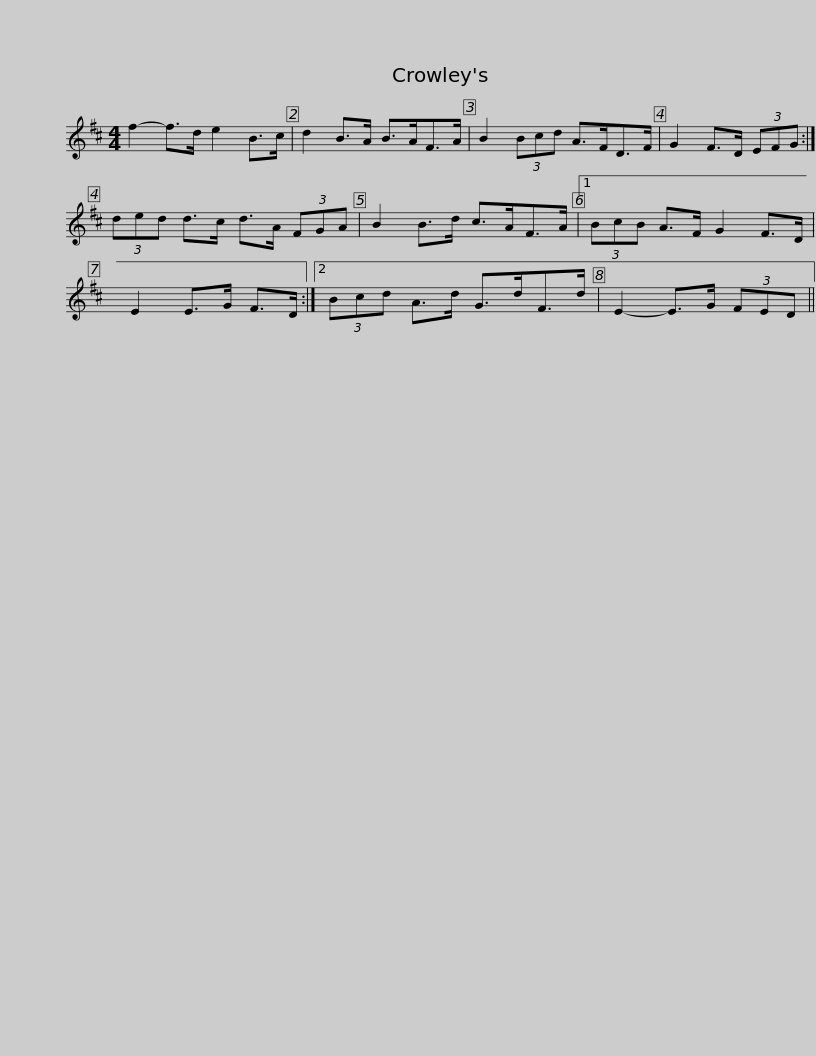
X:1
L:1/8
M:4/4
I:linebreak $
K:D
V:1 treble
V:1
 f2- f>d e2 B>c | d2 B>A B>AF>A | B2 (3Bcd A>FD>F | G2 F>D (3EFG :| (3ded d>c d>A (3FGA |$ %5
 B2 B>d c>AF>A |1 (3BcB A>F G2 F>D | E2 E>G F>D :|2 (3Bcd A>d G>dF>d | E2- E>G (3FED || %10
